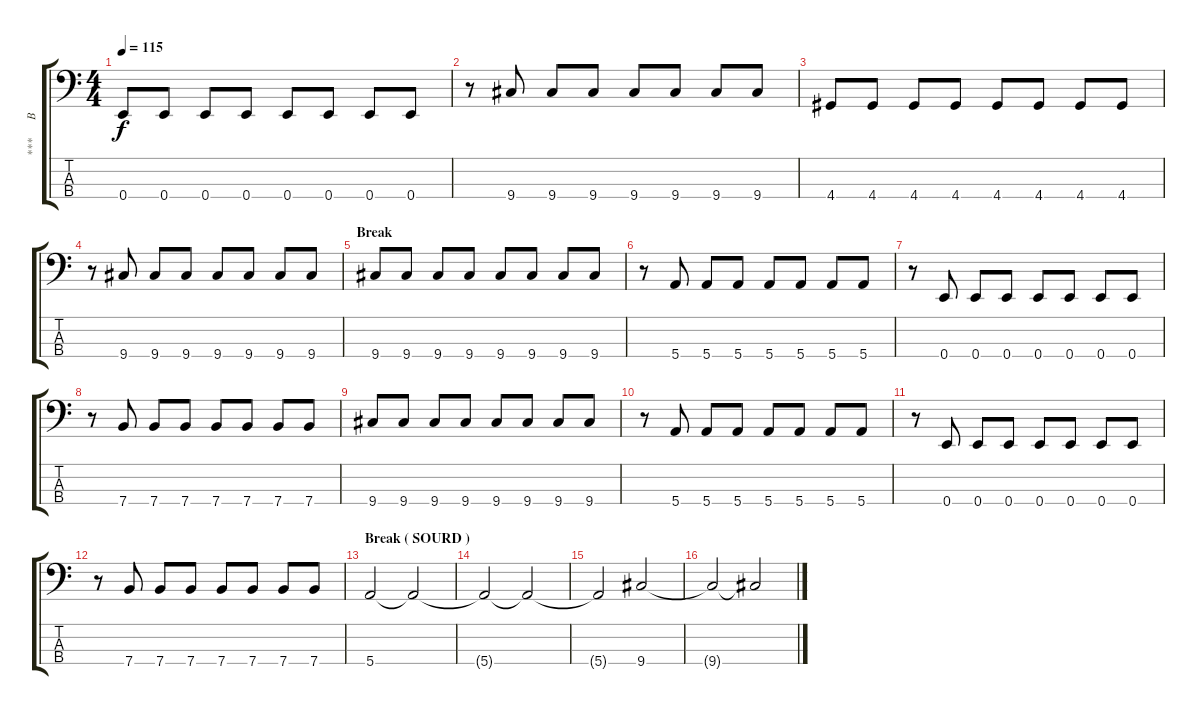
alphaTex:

\track ("***      Basse     ***" "***      B") {instrument electricbassfinger}
\staff {score tabs}
\tuning (G2 D2 A1 E1) {hide}
\ts (4 4)
\tempo 115
\clef f4
\ks c
0.4.8{dy f} 0.4.8 0.4.8 0.4.8 0.4.8 0.4.8 0.4.8 0.4.8 |
r.8 9.4.8 9.4.8 9.4.8 9.4.8 9.4.8 9.4.8 9.4.8 |
4.4.8 4.4.8 4.4.8 4.4.8 4.4.8 4.4.8 4.4.8 4.4.8 |
r.8 9.4.8 9.4.8 9.4.8 9.4.8 9.4.8 9.4.8 9.4.8 |
\section ("" "Break ")
9.4.8 9.4.8 9.4.8 9.4.8 9.4.8 9.4.8 9.4.8 9.4.8 |
r.8 5.4.8 5.4.8 5.4.8 5.4.8 5.4.8 5.4.8 5.4.8 |
r.8 0.4.8 0.4.8 0.4.8 0.4.8 0.4.8 0.4.8 0.4.8 |
r.8 7.4.8 7.4.8 7.4.8 7.4.8 7.4.8 7.4.8 7.4.8 |
9.4.8 9.4.8 9.4.8 9.4.8 9.4.8 9.4.8 9.4.8 9.4.8 |
r.8 5.4.8 5.4.8 5.4.8 5.4.8 5.4.8 5.4.8 5.4.8 |
r.8 0.4.8 0.4.8 0.4.8 0.4.8 0.4.8 0.4.8 0.4.8 |
r.8 7.4.8 7.4.8 7.4.8 7.4.8 7.4.8 7.4.8 7.4.8 |
\section ("" "Break ( SOURD )")
5.4.2 5.4{t}.2 |
5.4{t}.2 5.4{t}.2 |
5.4{t}.2 9.4.2 |
9.4{t}.2 9.4{t}.2
